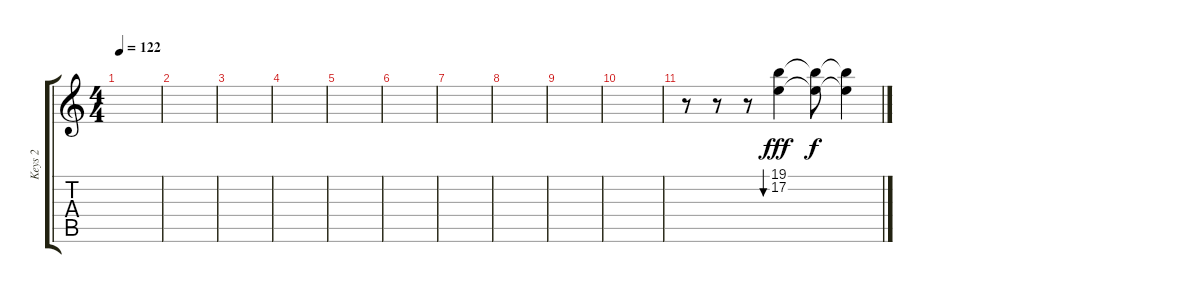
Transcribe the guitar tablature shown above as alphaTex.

\track ("Keys 2" "Keys 2") {instrument lead3calliope}
\staff {score tabs}
\tuning (E4 B3 G3 D3 A2 E2) {hide}
\ts (4 4)
\tempo 122
\clef g2
\ks c
|
|
|
|
|
|
|
|
|
|
r.8{instrument electricgrandpiano} r.8 r.8 (19.1 17.2).4{bu 60 dy fff} (19.1{t} 17.2{t}).8{dy f} (19.1{t} 17.2{t}).4
